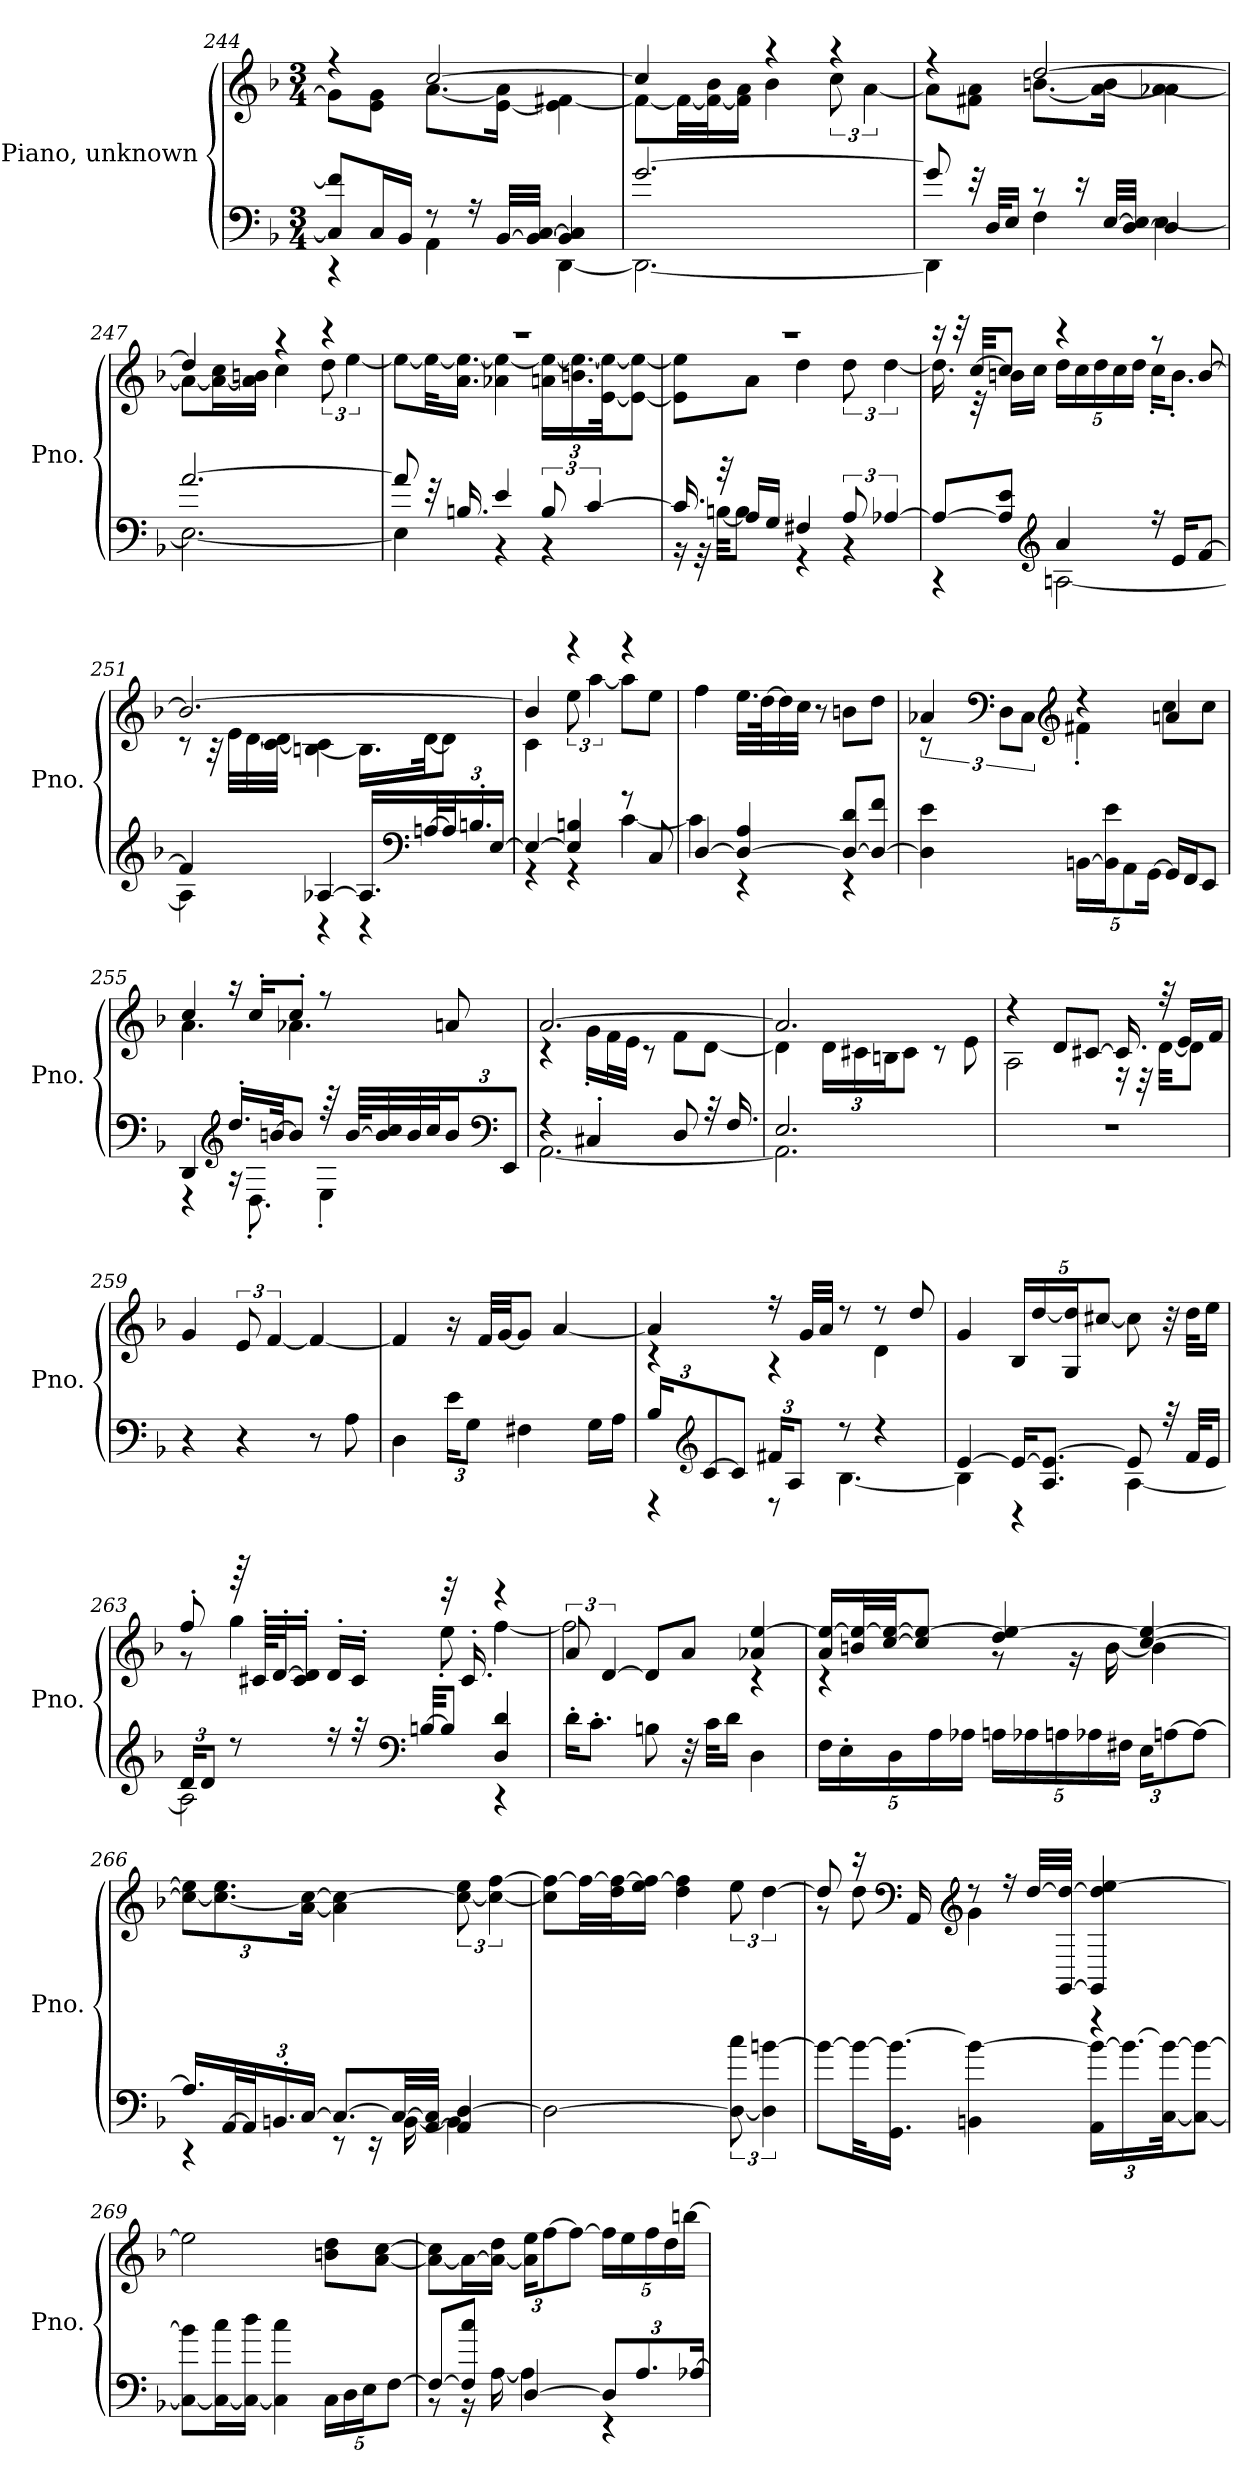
**kern	**kern
*part1	*part1
*staff2	*staff1
*I"Piano, unknown	*
*I'Pno.	*
*clefF4	*clefG2
*k[b-]	*k[b-]
*M3/4	*M3/4
=244	=244
*^	*^
8C/] 8f/]L	4r	4r	8g\L]
16C/L	.	.	8e\ 8g\J
16BB-/JJ	.	.	.
8r	4AA\	[2cc/	[8.a\L
16r	.	.	.
[32BB-/LLL	.	.	[16e\ 16a\]Jk
32BB-/_ [32C/JJJ	.	.	.
4BB-/] 4C/]	[4DD\	.	4e\] [4f#X\
=245	=245	=245	=245
[2.g/	2.DD\_	4cc/]	8f#\L_
.	.	.	32f#\LL_
.	.	.	32f#\_ 32b-\J
.	.	.	16f#\] 16a\JJ
.	.	4r	4b-\
.	.	4r	12cc\
.	.	.	[6a\
!!LO:LB:g=z	!!
=246	=246	=246	=246
8g/]	4DD\]	4r	8a\L]
32r	.	.	8f#X\ 8a\J
32D/KLL	.	.	.
16E/JJ	.	.	.
8r	4F\	[2dd/	[8.bn\L
16r	.	.	.
[32E/LLL	.	.	[16a\ 16b\]Jk
[32D/ 32E/]JJJ	.	.	.
4D/]	[4E\	.	[4a-X\ 4a\]
=247	=247	=247	=247
[2.a/	2.E\_	4dd/]	8a-\L_
.	.	.	16a-\_ 16cc\L
.	.	.	16a-\] 16bn\JJ
.	.	4r	4cc\
.	.	4r	12dd\
.	.	.	[6ee\
=248	=248	=248	=248
8a/]	4E\]	2.r	8ee\L_
32r	.	.	32ee\KL_
16.Bn/	.	.	16.a\ 16.ee\_JJ
4e/	4r	.	4a-X\ 4ee\_
*	*	*	*Xbrackettup
12B/	4r	.	24an\ 24ee\_LL
.	.	.	24.bn\ 24.ee\_
[6c/	.	.	.
.	.	.	[48e\ 48ee\_JK
.	.	.	8e\_ 8ee\_J
!!LO:LB:g=z	!!
=249	=249	=249	=249
16.c/]	16r	2.r	8e\] 8ee\]L
.	32r	.	.
32r	[32Bn\KKL	.	.
16A/LL	8B\J]	.	8a\J
16G/JJ	.	.	.
4F#X/	4r	.	4dd\
*	*	*	*brackettup
12A/	4r	.	12dd\
[6A-X/	.	.	[6dd\
=250	=250	=250	=250
8A-/L_	4r	16r	16.dd\]
.	.	32r	.
.	.	[32cc/KKL	32r
8A-/] 8e/J	.	8cc/J]	16bn\LL
.	.	.	16cc\JJ
*clefG2	*	*	*
*	*	*	*Xbrackettup
4a/	[2An\	4r	20dd\LL
.	.	.	20cc\
.	.	.	20dd\
.	.	.	20cc\
.	.	.	20dd\JJ
16r	.	8r	16cc'\KL
16e/KL	.	.	8.b'\J
[8f/J	.	[8b/	.
!!LO:LB:g=z	!!
=251	=251	=251	=251
4f/]	4A\]	2.b/_	8r
.	.	.	32r
.	.	.	32e\LLL
.	.	.	[32d\
.	.	.	[32c\ 32d\]JJJ
[4A-X/	4r	.	[4Bn\ 4c\]
16.A-/LL]	4r	.	16.B\LL]
*clefF4	*	*	*
[32An/L	.	.	[32d\JK
*Xbrackettup	*	*	*
48A/J]	.	.	8d\J]
24.Bn'/	.	.	.
[24E/JJ	.	.	.
=252	=252	=252	=252
4E/_	4r	4b/]	4c\
*	*	*	*brackettup
4E/] 4Bn/	4r	4r	12ee\
.	.	.	[6aa\
8r	[4c\	4r	8aa\L]
8C/	.	.	8ee\J
*	*	*v	*v
=253	=253	=253
[4D/	4c\]	4ff\
4D/_ 4A/	4r	32.ee\LLL
.	.	[64dd\K
.	.	32dd\]
.	.	32cc\JJJ
.	.	8r
8D/_ 8d/L	4r	8bn\L
8D/_ 8f/J	.	8dd\J
*v	*v	*
!!LO:PB:g=z
=254	=254
*	*^
4D\] 4e\	4a-X/	12r
*	*clefF4	*
.	.	12D\L
.	.	12C\J
*	*clefG2	*
[20BBn\LL	4r	4f#X'\
20BB\] 20e\J	.	.
10AA\	.	.
[20GG\Jk	.	.
16GG/LL]	4an/	8cc\L
16FF/J	.	.
8EE/J	.	8cc\J
=255	=255	=255
*^	*	*
4DD/	4r	4cc/	4.a\
*clefG2	*	*	*
16.dd'/LL	16r	16r	.
.	8.D'\	16cc'/KL	.
[32bn/JK	.	.	.
8b/J]	.	8cc'/J	4.a-X\
64r	4E'\	8r	.
[64b/KLLL	.	.	.
32b/] 32cc/	.	.	.
32b/	.	.	.
32cc/J	.	.	.
24b/J	.	8an/	.
*clefF4	*	*	*
12EE/J	.	.	.
=256	=256	=256	=256
4r	[2.AA\	[2.a/	4r
4C#X'/	.	.	16g'\LL
.	.	.	32f\L
.	.	.	32e\JJJ
.	.	.	8r
8D/	.	.	8f\L
32r	.	.	[8d\J
16.F/	.	.	.
!!LO:LB:g=z	!!
=257	=257	=257	=257
2.E/	2.AA\]	2.a/]	4d\]
*	*	*	*Xbrackettup
.	.	.	24d\LL
.	.	.	24c#X\
.	.	.	24Bn\J
.	.	.	8c#\J
.	.	.	8r
.	.	.	8e\
*v	*v	*	*
=258	=258	=258
2.r	4r	2A\
.	8d/L	.
.	[8c#X/J	.
.	16.c#/]	16r
.	.	32r
.	32r	[32d\KKL
.	16e/LL	8d\J]
.	16f/JJ	.
*	*v	*v
=259	=259
4r	4g/
*	*brackettup
4r	12e/
.	[6f/
8r	4f/_
8A\	.
=260	=260
4D\	4f/]
24e\KL	16r
12G\J	.
.	32f/LLL
.	[32g/JJ
4F#X\	8g/J]
.	[4a/
16G\LL	.
16A\JJ	.
!!LO:LB:g=z
=261	=261
*^	*^
24B-/KL	4r	4a/]	4r
*clefG2	*	*	*
[12c/	.	.	.
8c/J]	.	.	.
24f#X/KL	8r	16r	4r
12A/J	.	.	.
.	.	32g/LLL	.
.	.	32a/JJJ	.
8r	[4.B-\	8r	.
4r	.	8r	4d\
.	.	8dd/	.
*	*	*v	*v
=262	=262	=262
[4e/	4B-\]	4g/
*	*	*Xbrackettup
16e/KL_	4r	20B-/LL
.	.	[20dd/
8.A/ 8.e/_J	.	.
.	.	20G/ 20dd/]J
.	.	[10cc#X/J
8e/]	[4A\	8cc#\]
32r	.	32r
32f/KLL	.	32dd\KLL
16e/JJ	.	16ee\JJ
=263	=263	=263
*	*	*^
24d/KL	2A\]	8ff'/	8r
12d/J	.	.	.
8r	.	64r	4gg\
.	.	64c#X'/KLLL	.
.	.	[32d'/J	.
.	.	16c#/' 16d/]'JJ	.
16r	.	16d'/LL	.
32r	.	16c#'/JJ	.
*clefF4	*	*	*
[32Bn/KKL	.	.	.
8B/J]	.	32r	8ee'\
.	.	16.c#'/	.
4D/ 4d/	4r	4r	[4ff\
*v	*v	*	*
!!LO:LB:g=z	!!
=264	=264	=264
*	*brackettup	*
16d'\KL	12a/	2ff\]
8.c'\J	.	.
.	[6d/	.
8Bn\	8d/L]	.
32r	8a/J	.
32c\KLL	.	.
16d\JJ	.	.
4D\	4a-X/ [4ee/	4r
=265	=265	=265
20F\LL	16a/ 16ee/_LL	4r
20E'\	.	.
.	32bn/ 32ee/_L	.
.	[32cc/ 32ee/_JJ	.
20D\	.	.
.	8cc/] 8ee/_J	.
20A\	.	.
20A-X\JJ	.	.
20An\LL	4dd/ 4ee/_	8r
20A-X\	.	.
20An\	.	.
.	.	16r
20A-X\	.	.
.	.	[16b\
20F#X\JJ	.	.
24E\KL	[4cc/ 4ee/_	4b\]
[12An\	.	.
8A\J_	.	.
*	*v	*v
!!LO:LB:g=z
=266	=266
*^	*
*	*	*Xbrackettup
16.A/LL]	4r	12cc\_ 12ee\]L
.	.	12.cc\_ 12.ee\
[32AA/L	.	.
48AA/J]	.	.
24.BBn'/	.	.
[24C/JJ	.	[24a\ 24cc\_Jk
8.C/L_	8r	4a\] 4cc\_
.	16r	.
32C/LL_	[16BB\	.
[32AA/ 32C/]JJJ	.	.
*	*	*brackettup
4AA/] [4D/	4BB\]	12cc\_ 12ee\
.	.	6cc\_ [6ff\
*v	*v	*
=267	=267
2D\_	8cc\] 8ff\_L
.	32ff\LL_
.	32dd\ 32ff\_J
.	16ee\ 16ff\_JJ
.	4dd\ 4ff\]
*brackettup	*
12D\_ 12cc\	12ee\
6D\] [6bn\	[6dd\
!!LO:LB:g=z
=268	=268
*	*^
8b\L_	8dd/]	8r
32b\KL_	16r	8dd\
16.GG\ 16.b\_JJ	.	.
*	*clefF4	*
.	16AA/	.
*	*clefG2	*
4BBn\ 4b\_	8r	4g\
.	16r	.
.	[32dd/LLL	.
.	[32GG/ 32dd/_JJJ	.
*Xbrackettup	*	*
24AA\ 24b\_LL	4GG/] 4dd/] [4ee/	4r
24.b\_	.	.
[48C\ 48b\_JK	.	.
8C\_ 8b\_J	.	.
*	*v	*v
=269	=269
8C\_ 8b\]L	2ee\]
16C\_ 16cc\L	.
16C\_ 16dd\JJ	.
4C\] 4cc\	.
20C\LL	8bn\ 8dd\L
20D\	.
20E\J	.
.	[8a\ [8cc\J
[10F\J	.
=270	=270
*^	*
8F/L_	8r	8a\_ 8cc\]L
8F/] 8cc/J	16r	16a\L_
.	[16A\	16a\_ 16dd\JJ
*	*	*Xbrackettup
[4D/	4A\]	24a\] 24ee\KL
.	.	[12ff\
.	.	8ff\J_
12D/L]	4r	20ff\LL]
.	.	20ee\
12.A/	.	.
.	.	20ff\
.	.	20dd\
.	.	[20bbn\JJ
[24A-X/Jk	.	.
*v	*v	*
=	=
*-	*-
